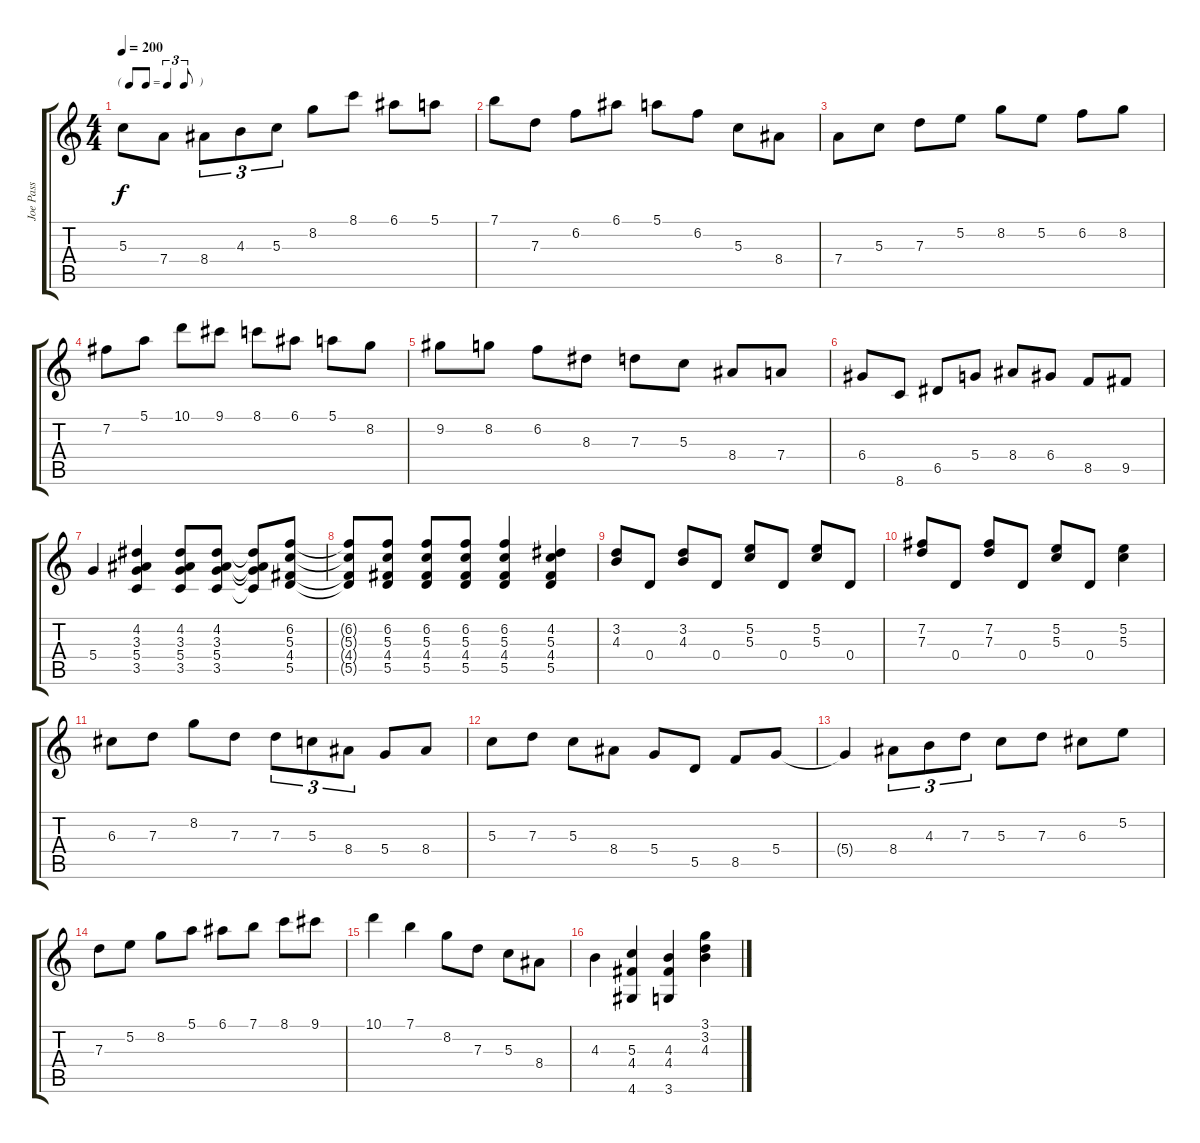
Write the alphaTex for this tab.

\track ("Joe Pass" "Joe Pass") {instrument electricguitarjazz}
\staff {score tabs}
\tuning (E4 B3 G3 D3 A2 E2) {hide}
\ts (4 4)
\tf triplet8th
\tempo 200
\clef g2
\ks c
5.3.8{dy f} 7.4.8 8.4.8{tu (3 2)} 4.3.8{tu (3 2)} 5.3.8{tu (3 2)} 8.2.8 8.1.8 6.1.8 5.1.8 |
7.1.8 7.3.8 6.2.8 6.1.8 5.1.8 6.2.8 5.3.8 8.4.8 |
7.4.8 5.3.8 7.3.8 5.2.8 8.2.8 5.2.8 6.2.8 8.2.8 |
7.2.8 5.1.8 10.1.8 9.1.8 8.1.8 6.1.8 5.1.8 8.2.8 |
9.2.8 8.2.8 6.2.8 8.3.8 7.3.8 5.3.8 8.4.8 7.4.8 |
6.4.8 8.6.8 6.5.8 5.4.8 8.4.8 6.4.8 8.5.8 9.5.8 |
5.4.4 (4.2 3.3 5.4 3.5).4 (4.2 3.3 5.4 3.5).8 (4.2 3.3 5.4 3.5).8 (4.2{t} 3.3{t} 5.4{t} 3.5{t}).8 (6.2 5.3 4.4 5.5).8 |
(6.2{t} 5.3{t} 4.4{t} 5.5{t}).8 (6.2 5.3 4.4 5.5).8 (6.2 5.3 4.4 5.5).8 (6.2 5.3 4.4 5.5).8 (6.2 5.3 4.4 5.5).4 (4.2 5.3 4.4 5.5).4 |
(3.2 4.3).8 0.4.8 (3.2 4.3).8 0.4.8 (5.2 5.3).8 0.4.8 (5.2 5.3).8 0.4.8 |
(7.2 7.3).8 0.4.8 (7.2 7.3).8 0.4.8 (5.2 5.3).8 0.4.8 (5.2 5.3).4 |
6.3.8 7.3.8 8.2.8 7.3.8 7.3.8{tu (3 2)} 5.3.8{tu (3 2)} 8.4.8{tu (3 2)} 5.4.8 8.4.8 |
5.3.8 7.3.8 5.3.8 8.4.8 5.4.8 5.5.8 8.5.8 5.4.8 |
5.4{t}.4 8.4.8{tu (3 2)} 4.3.8{tu (3 2)} 7.3.8{tu (3 2)} 5.3.8 7.3.8 6.3.8 5.2.8 |
7.3.8 5.2.8 8.2.8 5.1.8 6.1.8 7.1.8 8.1.8 9.1.8 |
10.1.4 7.1.4 8.2.8 7.3.8 5.3.8 8.4.8 |
4.3.4 (5.3 4.4 4.6).4 (4.3 4.4 3.6).4 (3.1 3.2 4.3).4
